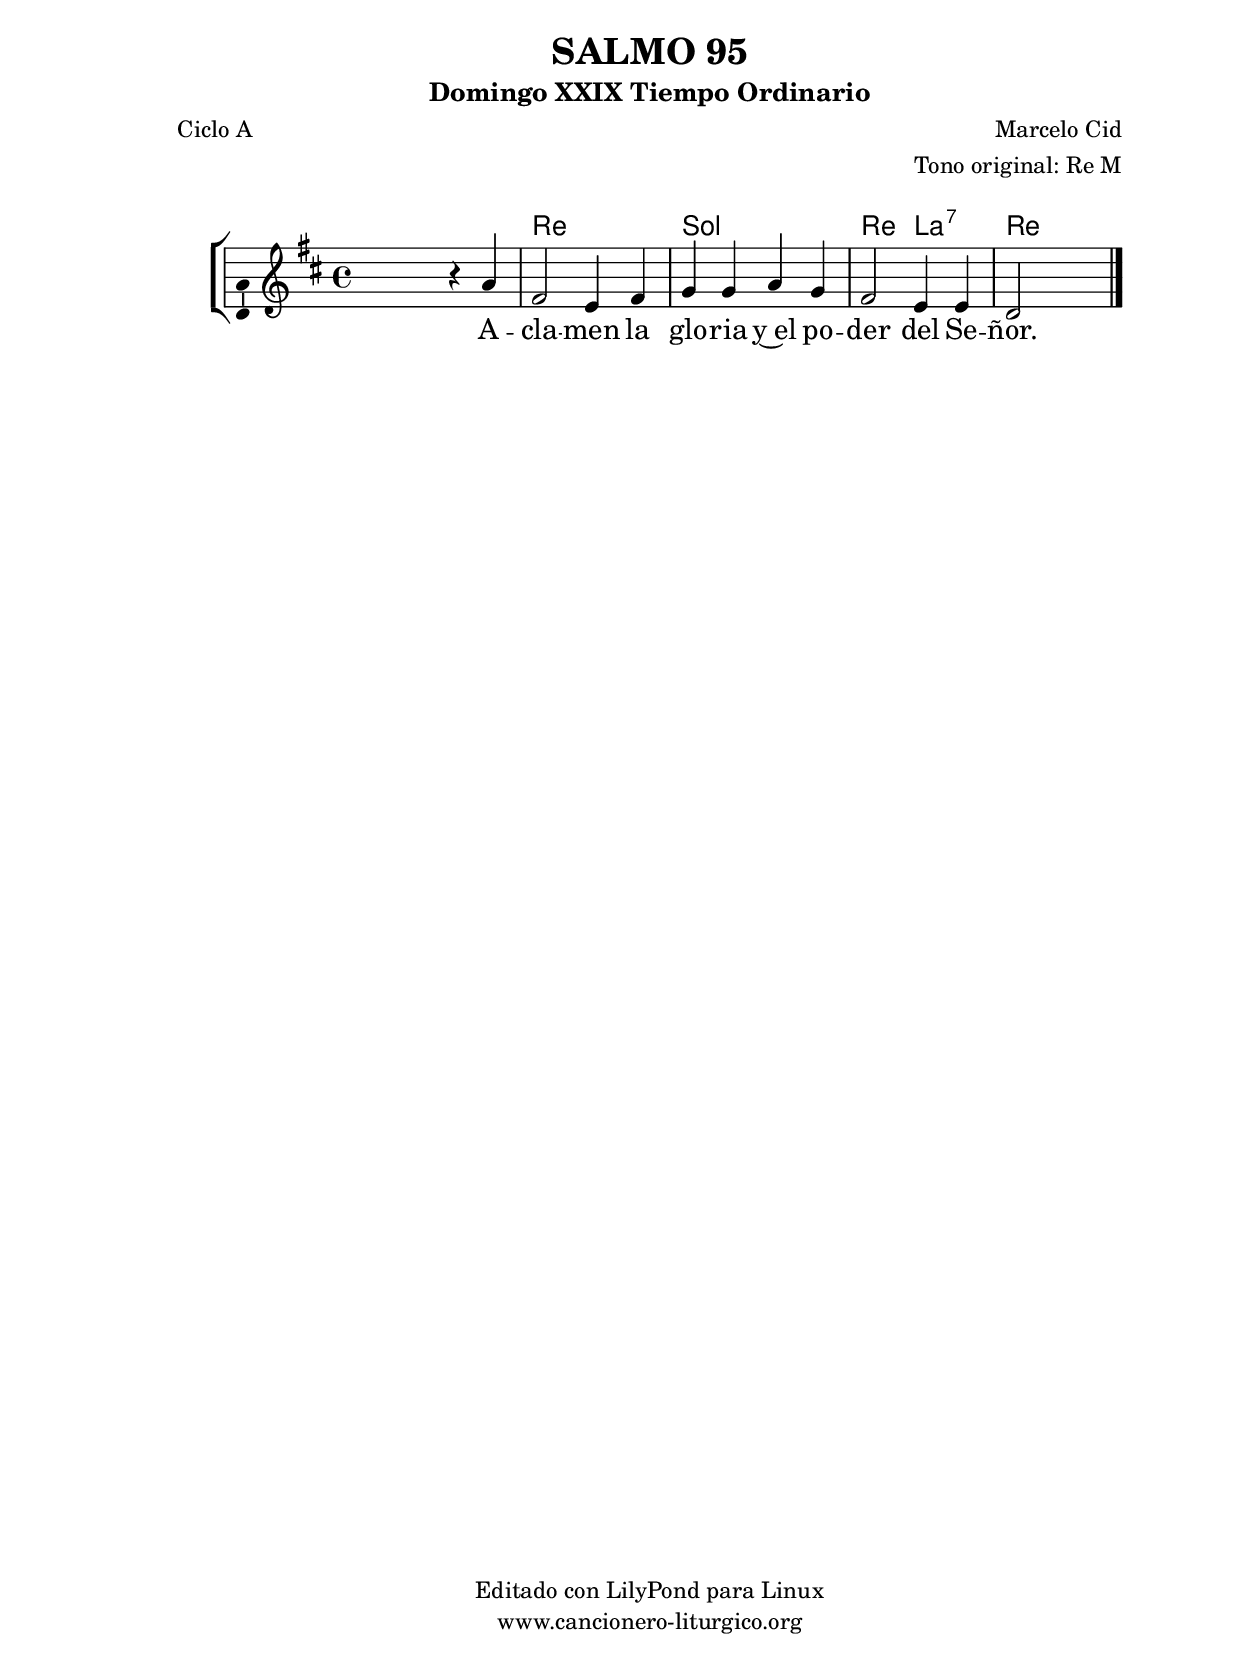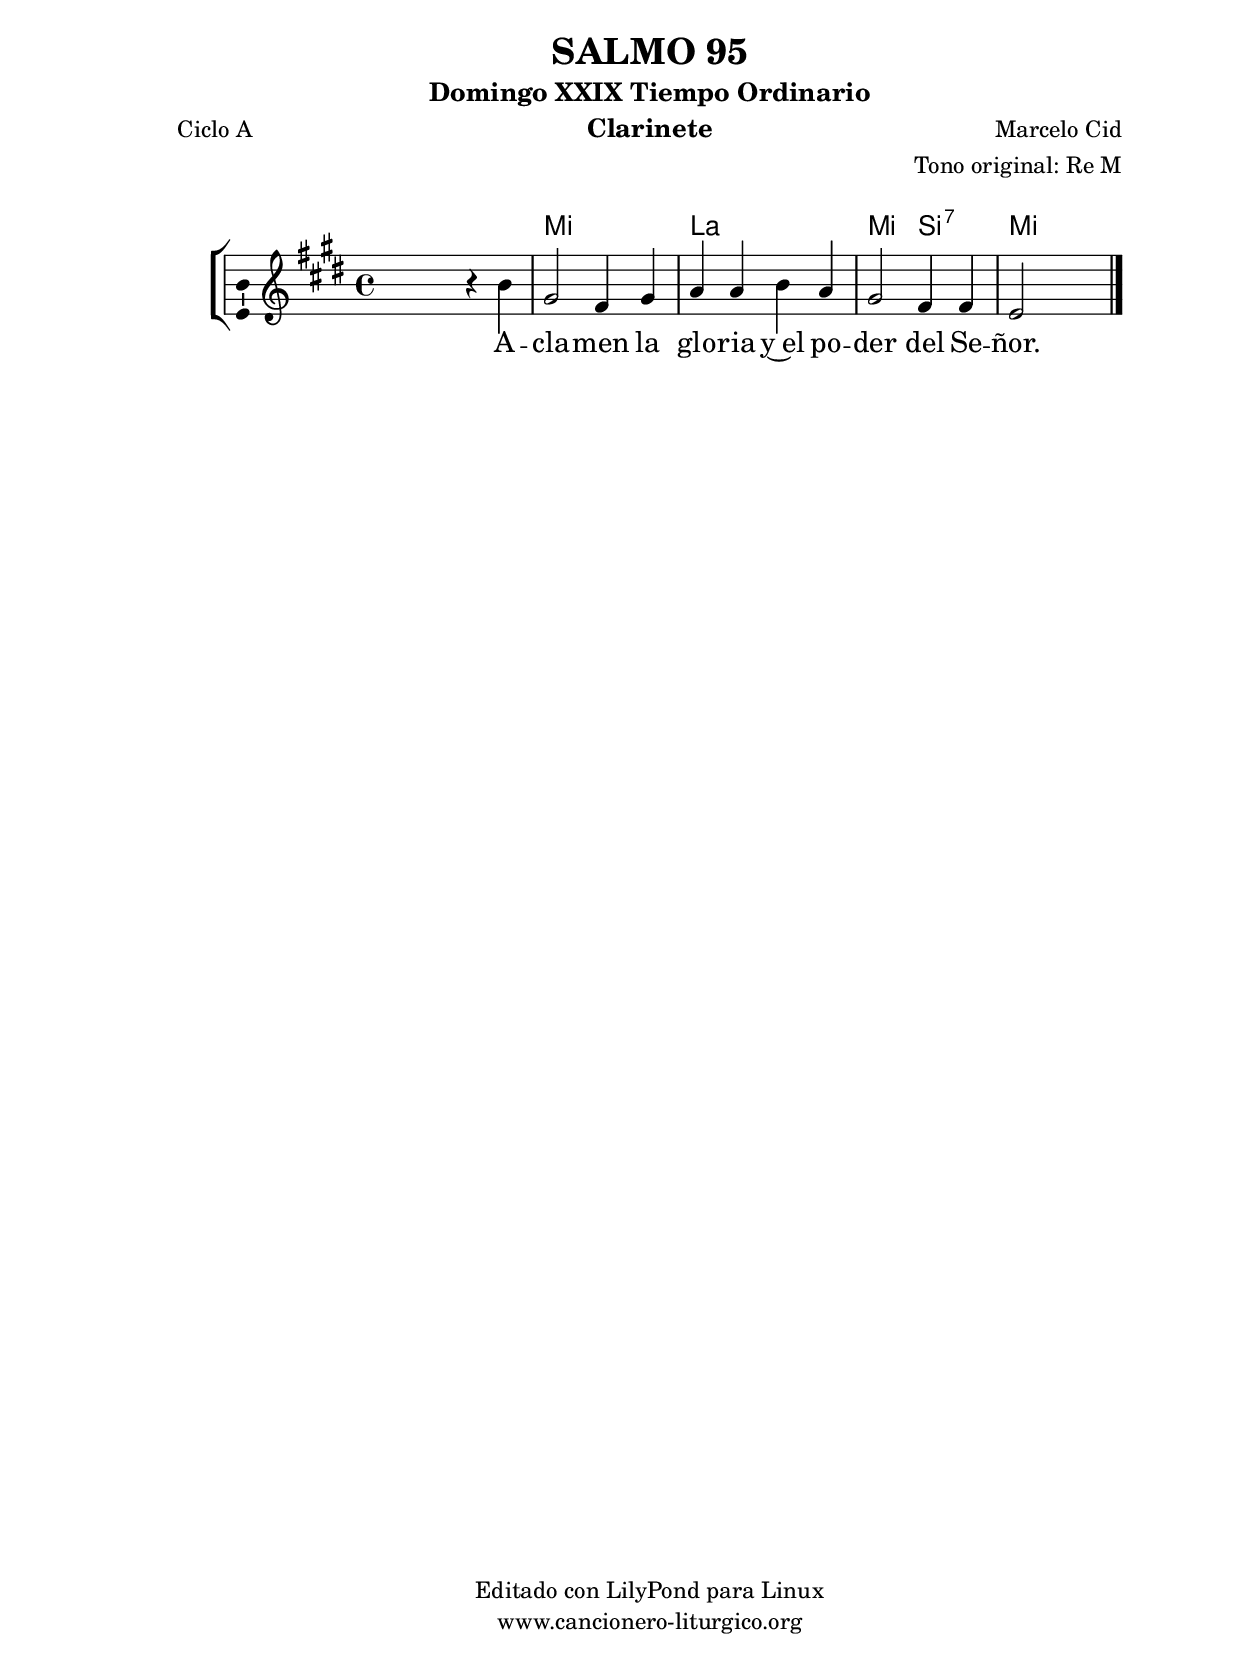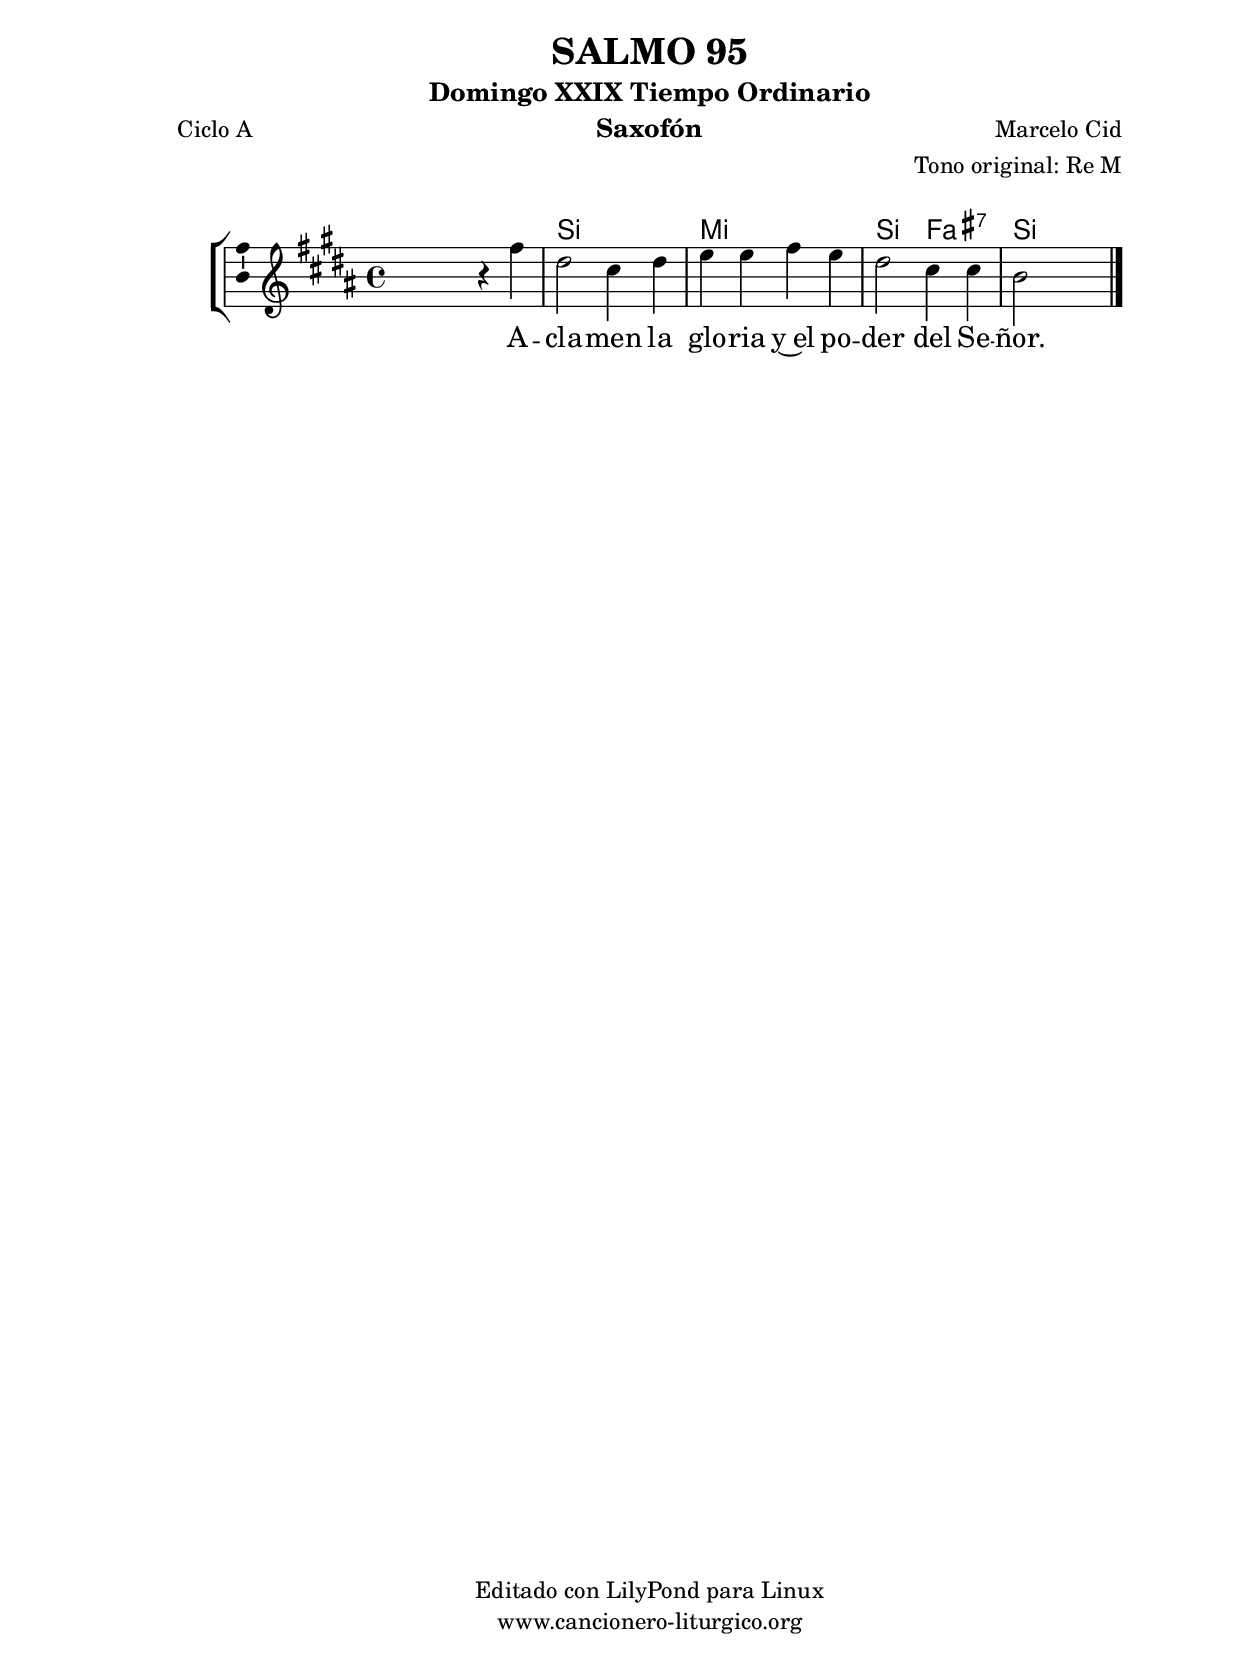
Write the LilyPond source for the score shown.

%
%para convertir .midi en .wav:
%timidity filename.midi -Ow -o finename.wav
%
%
%Para convertir de .wav a .mp3:
%lame -h -m j filename.wav
%
%
%para escuchar el midi:
%timidity nombrefichero.midi
%


%versión de lilypond para la que se ha escrito esta partitura:
\version "2.16.0"

	%Tamaño papel
	#(set-default-paper-size "a4")
	%Tamaño partitura
	#(set-global-staff-size 20)
	%No responde al pulsar sobre una nota
	#(ly:set-option 'point-and-click #f)

%parámetros del encabezamiento:
\header {
	title = "SALMO 95"
	subtitle = "Domingo XXIX Tiempo Ordinario"
	composer = "Marcelo Cid"
	poet = "Ciclo A"
	meter = ""
	arranger = "Tono original: Re M"
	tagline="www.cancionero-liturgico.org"
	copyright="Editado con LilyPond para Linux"
	tiempo = "Ordinario"
	usos = "Salmo"
	letra = "Aclamen la gloria y el poder del Señor."
	}

%parámetros asociados al papel:
\paper  {
	oddHeaderMarkup = \markup {\fill-line { \on-the-fly #not-first-page \fromproperty #'header:title \on-the-fly #not-first-page \fromproperty #'header:composer }}
	evenHeaderMarkup = \markup {\fill-line { \fromproperty #'header:composer \fromproperty #'header:title }}
	#(set-paper-size "a4")
	print-page-number = ##f
	first-page-number = 1
	print-first-page-number = ##f
%	head-separation = 3.0 \cm
	top-margin = 2.0 \cm
	bottom-margin = 0.5\cm
%%%	bottom-margin = -1.0\cm
	left-margin = 3.0 \cm
	line-width = 16.0 \cm 
	indent = 8\mm
	interscoreline = 2.\mm
	between-system-space = 15\mm
%	para que las partituras no llenen la hoja:
	ragged-bottom = ##t
%	idem para la última hoja:
	ragged-last-bottom = ##f
%	para que las partituras llenen el ancho del papel:
	ragged-last = ##f
	after-title-space = 2.5 \cm
%page-count=1
%system-count=8

	%Flexible Vertical Spacing
%	markup-markup-spacing =
%	#'((basic-distance . 15) (minimum-distance . 15) (padding . 3))
	markup-system-spacing =
	#'((basic-distance . 15) (minimum-distance . 15) (padding . 3))
	system-system-spacing =
	#'((basic-distance . 15) (minimum-distance . 15) (padding . 3))
	score-system-spacing =
	#'((basic-distance . 15) (minimum-distance . 15) (padding . 5))
%	top-system-spacing = % header
%	#'((basic-distance . 8) (minimum-distance . 0) (padding . 3))
%	top-markup-spacing =
%	#'((basic-distance . 20) (minimum-distance . 20) (padding . 3))
	last-bottom-spacing = % footer
	#'((basic-distance . 5) (minimum-distance . 5) (padding . 3))
%	score-markup-spacing =
%	#'((basic-distance . 16) (minimum-distance . 13) (padding . 3))

	}


%parámetros que afectan a toda la partitura:
global =  {
	%clave de sol (G):
	\clef G
	%armadura:
%	\transpose ees f
	\key d \major
	\tempo 4=120
	\set Score.tempoHideNote = ##t
	}


acordes = {
	\italianChords
	\chordmode {
%	\transpose ees f
{

s1
d1 g d2 a:7 d1

	}
	}
}

melodia = 
%	\transpose ees f
{
	\relative c''{

\time 4/4

s2 r4 a4
fis2 e4 fis
g4 g a g
fis2 e4 e
d2 s2


	\bar "|."
	}
	}


texto = \lyricmode {
A -- cla -- men la glo -- ria y~el po -- der del Se -- ñor.
	}


acordesStaff = \context ChordNames = acordesStaff <<
	\set chordChanges = ##t
	\acordes
	>>


vozStaff = \context Voice = vozStaff
\with {\consists "Ambitus_engraver"}
<<
%	\set Staff.instrumentName = ""
%	\set Staff.shortInstrumentName = ""
%	\set Staff.midiInstrument = #"clarinet"
%	\set Staff.midiInstrument = #"cello"
%	\set Staff.midiInstrument = #"flute"
	\set Staff.midiInstrument = #"electric guitar (jazz)"
%	\set Staff.midiInstrument = #"english horn"
%	\set Staff.midiInstrument = #"violin"
%	\set Staff.midiInstrument = #"glockenspiel"
	\set Staff.midiMinimumVolume = #0.7
	\set Staff.midiMaximumVolume = #0.9
	\global
	\melodia
	>>


textoStaff = \context Lyrics = textoStaff <<
	\lyricsto vozStaff \texto
	>>

\book {
	\score {
		\context ChoirStaff {
			\override StaffGroup.SystemStartBracket #'collapse-height = #1
			\override Score.SystemStartBar #'collapse-height = #1
			<<
			\acordesStaff
			\vozStaff
			\textoStaff
			>>
			}
		\layout {
	    		\context {
				\Lyrics
				\override LyricText #'font-size = #2
				}
	   		 \context {
				\Score
				%fontSize = #3
				\override StaffSymbol #'staff-space = #(magstep +3)
				%\override Beam #'thickness = #0.55
				%\override SpacingSpanner #'spacing-increment = #1.0
				%\override Slur #'height-limit = #1.5
				}
			}
		}
	\score {
		\unfoldRepeats
		\context ChoirStaff {
			<<
			\acordesStaff
			\vozStaff
			>>
			}
		\midi {
	  		\context {
	  			\Score
				tempoWholesPerMinute = #(ly:make-moment 70 4)
				}
			}
		}
	}

%Partitura para clarinete
#(define output-suffix "C")
\book {
	\header{
		instrument = "Clarinete"
		}
	\score {
		\context ChoirStaff {
			\override StaffGroup.SystemStartBracket #'collapse-height = #1
			\override Score.SystemStartBar #'collapse-height = #1
\transpose c d
			<<
			\acordesStaff
			\vozStaff
			\textoStaff
			>>
			}
		\layout {
	    		\context {
				\Lyrics
				\override LyricText #'font-size = #2
				}
	   		 \context {
				\Score
				%fontSize = #3
				\override StaffSymbol #'staff-space = #(magstep +3)
				%\override Beam #'thickness = #0.55
				%\override SpacingSpanner #'spacing-increment = #1.0
				%\override Slur #'height-limit = #1.5
				}
			}
		}
	}

%Partitura para saxofón
#(define output-suffix "S")
\book {
	\header{
		instrument = "Saxofón"
		}
	\score {
		\context ChoirStaff {
			\override StaffGroup.SystemStartBracket #'collapse-height = #1
			\override Score.SystemStartBar #'collapse-height = #1
\transpose c a
			<<
			\acordesStaff
			\vozStaff
			\textoStaff
			>>
			}
		\layout {
	    		\context {
				\Lyrics
				\override LyricText #'font-size = #2
				}
	   		 \context {
				\Score
				%fontSize = #3
				\override StaffSymbol #'staff-space = #(magstep +3)
				%\override Beam #'thickness = #0.55
				%\override SpacingSpanner #'spacing-increment = #1.0
				%\override Slur #'height-limit = #1.5
				}
			}
		}
	}

